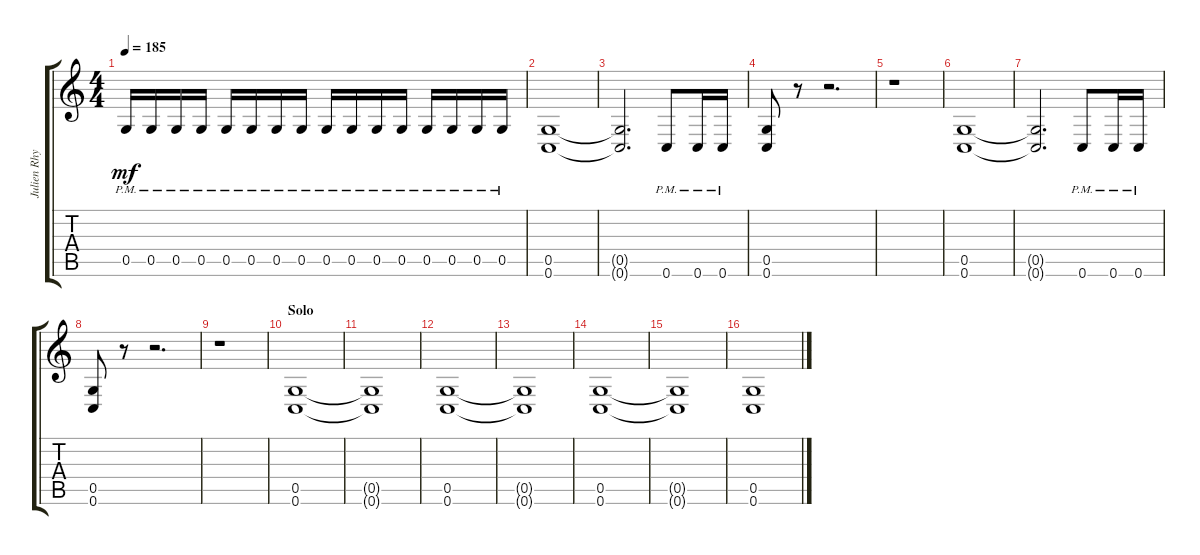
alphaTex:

\track ("Julien Rhythm" "Julien Rhy") {instrument distortionguitar}
\staff {score tabs}
\tuning (D4 A3 F3 C3 G2 C2) {hide}
\ts (4 4)
\tempo 185
\clef g2
\ks c
0.5{pm}.16{dy mf} 0.5{pm}.16 0.5{pm}.16 0.5{pm}.16 0.5{pm}.16 0.5{pm}.16 0.5{pm}.16 0.5{pm}.16 0.5{pm}.16 0.5{pm}.16 0.5{pm}.16 0.5{pm}.16 0.5{pm}.16 0.5{pm}.16 0.5{pm}.16 0.5{pm}.16 |
(0.5 0.6).1 |
(0.5{t} 0.6{t}).2{d} 0.6{pm}.8 0.6{pm}.16 0.6{pm}.16 |
(0.5 0.6).8 r.8 r.2{d} |
r.1 |
(0.5 0.6).1 |
(0.5{t} 0.6{t}).2{d} 0.6{pm}.8 0.6{pm}.16 0.6{pm}.16 |
(0.5 0.6).8 r.8 r.2{d} |
r.1 |
\section ("" "Solo")
(0.5 0.6).1 |
(0.5{t} 0.6{t}).1 |
(0.5 0.6).1 |
(0.5{t} 0.6{t}).1 |
(0.5 0.6).1 |
(0.5{t} 0.6{t}).1 |
(0.5 0.6).1
